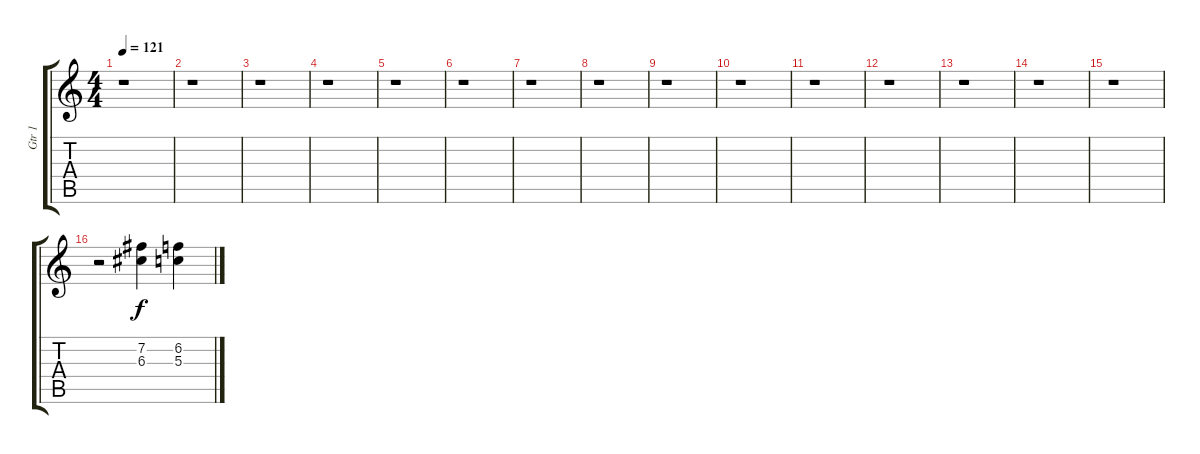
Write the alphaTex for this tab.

\track ("Gtr 1" "Gtr 1") {instrument distortionguitar}
\staff {score tabs}
\tuning (E4 B3 G3 D3 A2 E2) {hide}
\ts (4 4)
\tempo 121
\clef g2
\ks c
r.1{dy f} |
r.1 |
r.1 |
r.1 |
r.1 |
r.1 |
r.1 |
r.1 |
r.1 |
r.1 |
r.1 |
r.1 |
r.1 |
r.1 |
r.1 |
r.2 (7.2 6.3).4 (6.2 5.3).4
